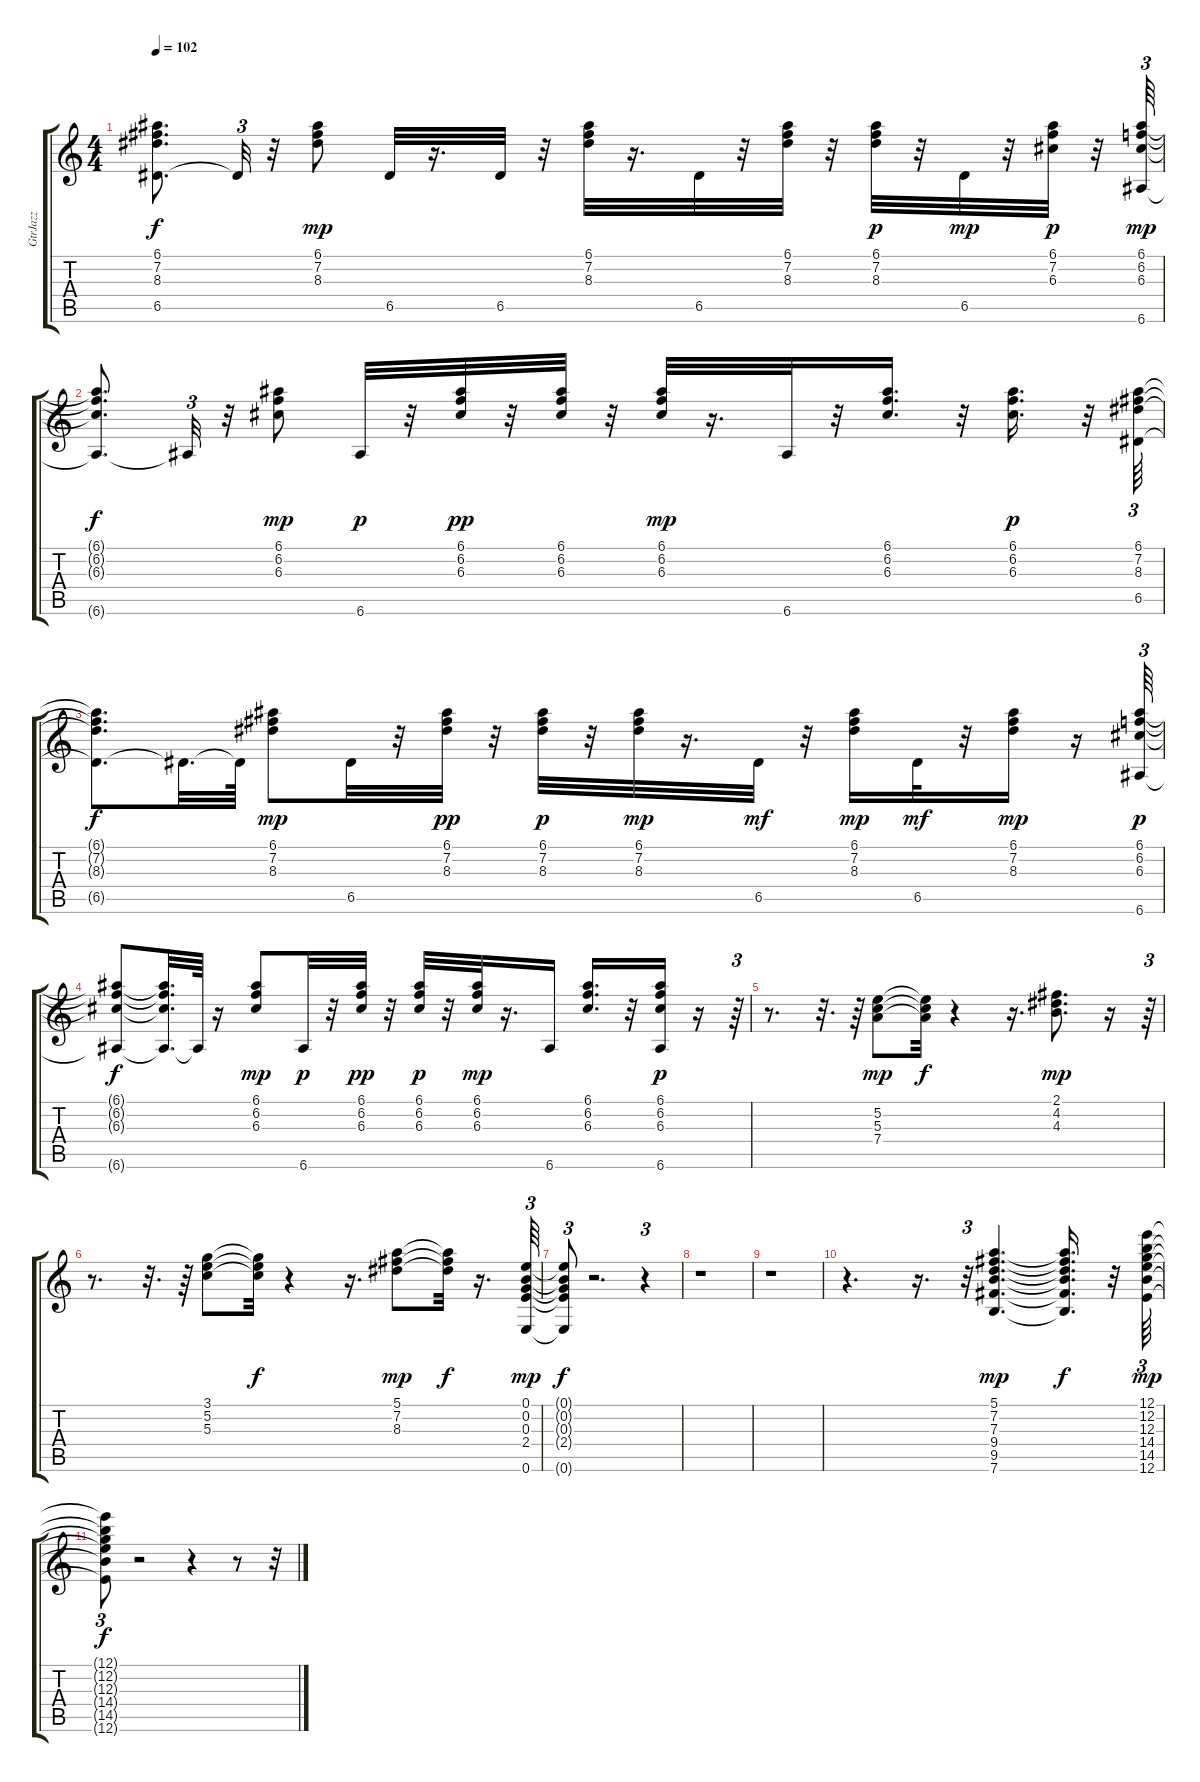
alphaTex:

\track ("GtrJazz" "GtrJazz") {instrument acousticguitarsteel}
\staff {score tabs}
\tuning (E4 B3 G3 D3 A2 E2) {hide}
\ts (4 4)
\tempo 102
\clef g2
\ks c
(6.1{t} 7.2{t} 8.3{t} 6.5{t}).8{d dy f} 6.5{t}.32{tu (3 2)} r.32 (6.1 7.2 8.3).8{dy mp} 6.5.32 r.16{d} 6.5.32 r.32 (6.1 7.2 8.3).32 r.16{d} 6.5.32 r.32 (6.1 7.2 8.3).32 r.32 (6.1 7.2 8.3).32{dy p} r.32 6.5.32{dy mp} r.32 (6.1 7.2 6.3).32{dy p} r.32 (6.1 6.2 6.3 6.6).64{tu (3 2) dy mp} |
(6.1{t} 6.2{t} 6.3{t} 6.6{t}).8{d dy f} 6.6{t}.32{tu (3 2)} r.32 (6.1 6.2 6.3).8{dy mp} 6.6.32{dy p} r.32 (6.1 6.2 6.3).32{dy pp} r.32 (6.1 6.2 6.3).32 r.32 (6.1 6.2 6.3).32{dy mp} r.16{d} 6.6.32 r.32 (6.1 6.2 6.3).16{d} r.32 (6.1 6.2 6.3).16{d dy p} r.32 (6.1 7.2 8.3 6.5).64{tu (3 2)} |
(6.1{t} 7.2{t} 8.3{t} 6.5{t}).8{d dy f} 6.5{t}.32{d} 6.5{t}.64 (6.1 7.2 8.3).8{dy mp} 6.5.32 r.32 (6.1 7.2 8.3).32{dy pp} r.32 (6.1 7.2 8.3).32{dy p} r.32 (6.1 7.2 8.3).32{dy mp} r.16{d} 6.5.32{dy mf} r.32 (6.1 7.2 8.3).16{dy mp} 6.5.32{dy mf} r.32 (6.1 7.2 8.3).16{dy mp} r.16 (6.1 6.2 6.3 6.6).64{tu (3 2) dy p} |
(6.1{t} 6.2{t} 6.3{t} 6.6{t}).8{dy f} (6.1{t} 6.2{t} 6.3{t} 6.6{t}).32{d} 6.6{t}.64 r.16 (6.1 6.2 6.3).8{dy mp} 6.6.32{dy p} r.32 (6.1 6.2 6.3).32{dy pp} r.32 (6.1 6.2 6.3).32{dy p} r.32 (6.1 6.2 6.3).32{dy mp} r.16{d} 6.6.16 (6.1 6.2 6.3).16{d} r.32 (6.1 6.2 6.3 6.6).16{dy p} r.16 r.64{tu (3 2)} |
r.8{d} r.32{d} r.64 (5.2 5.3 7.4).8{dy mp} (5.2{t} 5.3{t} 7.4{t}).32{dy f} r.4 r.16{d} (2.1 4.2 4.3).8{d dy mp} r.16 r.64{tu (3 2)} |
r.8{d} r.32{d} r.64 (3.1 5.2 5.3).8 (3.1{t} 5.2{t} 5.3{t}).32{dy f} r.4 r.16{d} (5.1 7.2 8.3).8{dy mp} (5.1{t} 7.2{t} 8.3{t}).32{dy f} r.16{d} (0.1 0.2 0.3 2.4 0.6).64{tu (3 2) dy mp} |
(0.1{t} 0.2{t} 0.3{t} 2.4{t} 0.6{t}).8{tu (3 2) dy f} r.2{d} r.4{tu (3 2)} |
r.1 |
r.1 |
r.4{d} r.16{d} r.32{tu (3 2)} (5.1 7.2 7.3 9.4 9.5 7.6).4{d dy mp} (5.1{t} 7.2{t} 7.3{t} 9.4{t} 9.5{t} 7.6{t}).16{d dy f} r.32 (12.1 12.2 12.3 14.4 14.5 12.6).64{tu (3 2) dy mp} |
(12.1{t} 12.2{t} 12.3{t} 14.4{t} 14.5{t} 12.6{t}).8{tu (3 2) dy f} r.2 r.4 r.8 r.32
